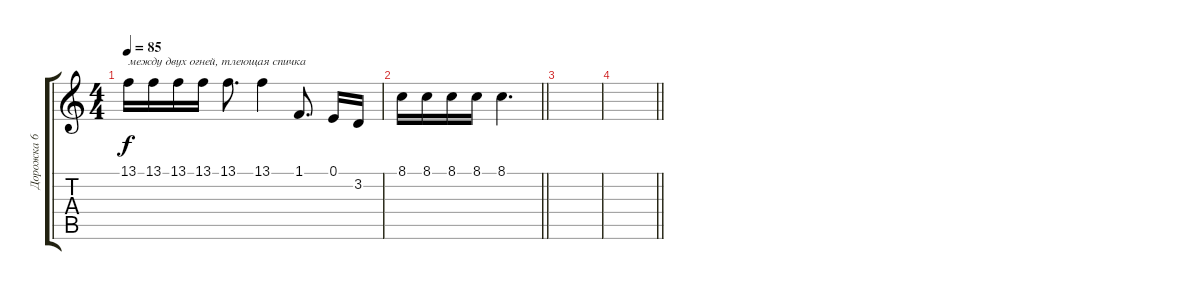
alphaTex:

\track ("Дорожка 6" "Дорожка 6") {instrument tenorsax}
\staff {score tabs}
\tuning (E4 B3 G3 D3 A2 E2) {hide}
\ts (4 4)
\tempo 85
\clef g2
\ks c
13.1.16{txt "между двух огней, тлеющая спичка " dy f} 13.1.16 13.1.16 13.1.16 13.1.8{d} 13.1.4 1.1.8{d} 0.1.16 3.2.16 |
\barLineRight lightlight
8.1.16 8.1.16 8.1.16 8.1.16 8.1.4{d} |
|
\barLineRight lightlight
